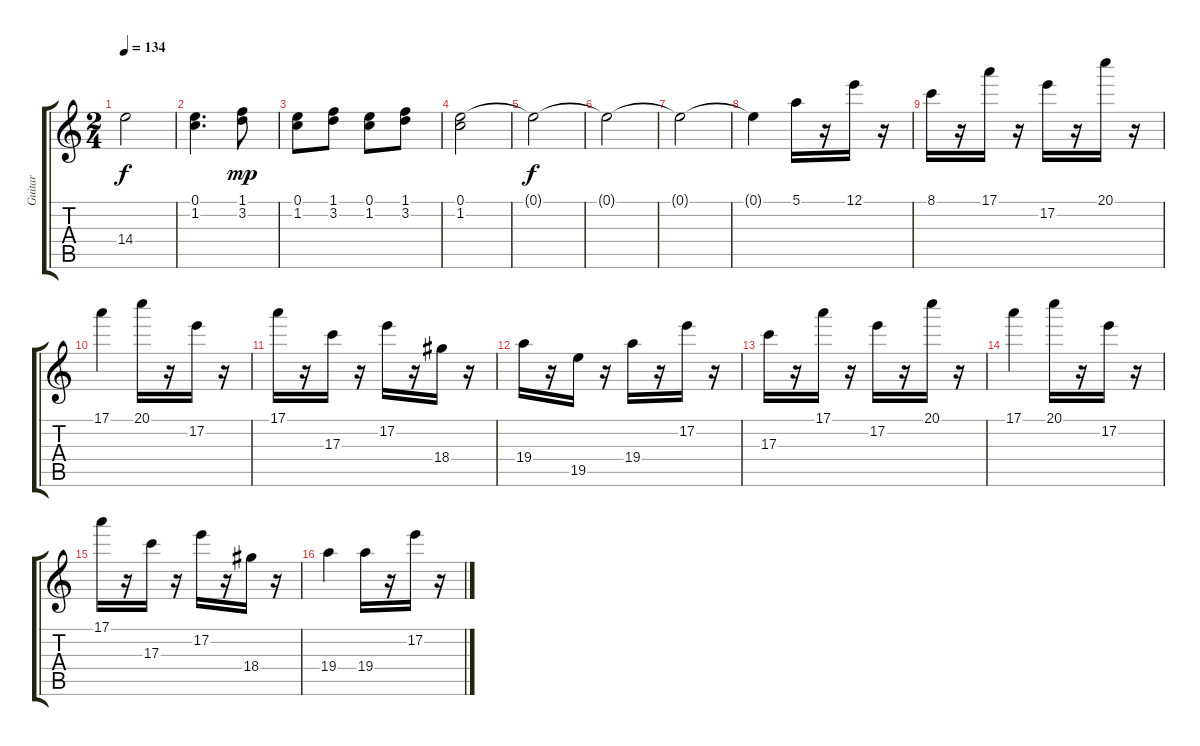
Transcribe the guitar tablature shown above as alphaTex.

\track ("Guitar" "Guitar") {instrument acousticguitarnylon}
\staff {score tabs}
\tuning (E4 B3 G3 D3 A2 E2) {hide}
\ts (2 4)
\tempo 134
\clef g2
\ks c
14.4{t}.2{dy f} |
(0.1 1.2).4{d} (1.1 3.2).8{dy mp} |
(0.1 1.2).8 (1.1 3.2).8 (0.1 1.2).8 (1.1 3.2).8 |
(0.1 1.2).2 |
0.1{t}.2{dy f} |
0.1{t}.2 |
0.1{t}.2 |
0.1{t}.4 5.1.16 r.16 12.1.16 r.16 |
8.1.16 r.16 17.1.16 r.16 17.2.16 r.16 20.1.16 r.16 |
17.1.4 20.1.16 r.16 17.2.16 r.16 |
17.1.16 r.16 17.3.16 r.16 17.2.16 r.16 18.4.16 r.16 |
19.4.16 r.16 19.5.16 r.16 19.4.16 r.16 17.2.16 r.16 |
17.3.16 r.16 17.1.16 r.16 17.2.16 r.16 20.1.16 r.16 |
17.1.4 20.1.16 r.16 17.2.16 r.16 |
17.1.16 r.16 17.3.16 r.16 17.2.16 r.16 18.4.16 r.16 |
19.4.4 19.4.16 r.16 17.2.16 r.16
